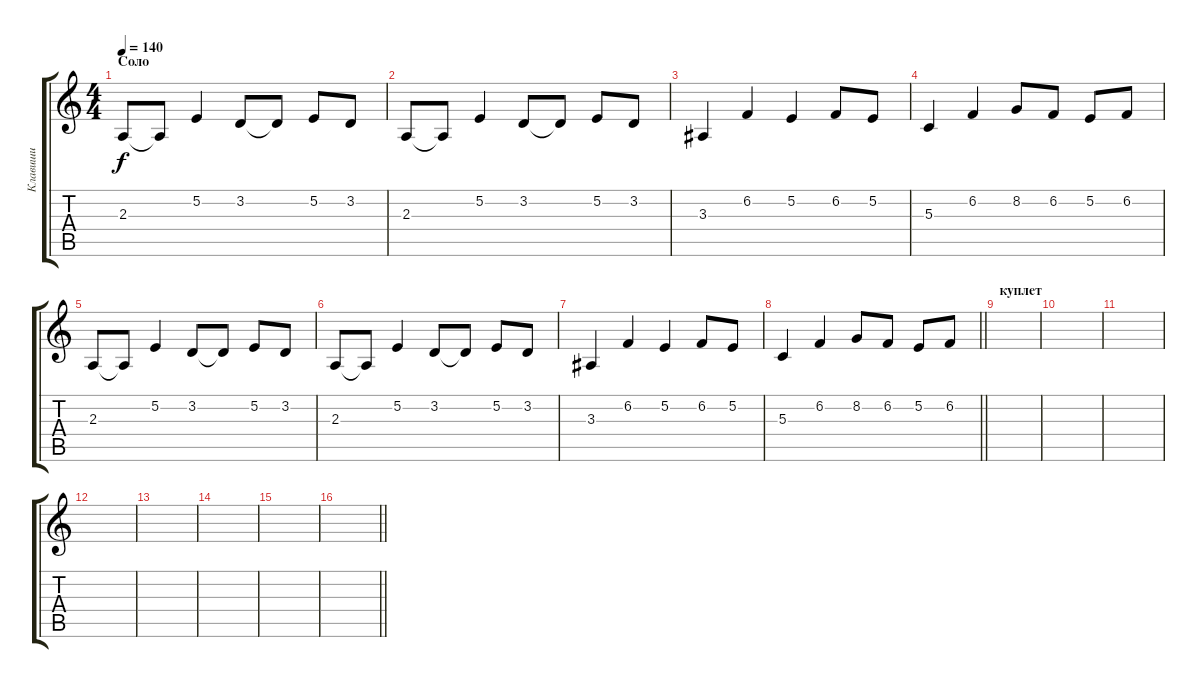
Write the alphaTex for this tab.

\track ("Клавиши" "Клавиши") {instrument pad1newage}
\staff {score tabs}
\tuning (E4 B3 G3 D3 A2 E2) {hide}
\ts (4 4)
\section ("" "Соло")
\tempo 140
\clef g2
\ks c
2.3.8{dy f} 2.3{t}.8 5.2.4 3.2.8 3.2{t}.8 5.2.8 3.2.8 |
2.3.8 2.3{t}.8 5.2.4 3.2.8 3.2{t}.8 5.2.8 3.2.8 |
3.3.4 6.2.4 5.2.4 6.2.8 5.2.8 |
5.3.4 6.2.4 8.2.8 6.2.8 5.2.8 6.2.8 |
2.3.8 2.3{t}.8 5.2.4 3.2.8 3.2{t}.8 5.2.8 3.2.8 |
2.3.8 2.3{t}.8 5.2.4 3.2.8 3.2{t}.8 5.2.8 3.2.8 |
3.3.4 6.2.4 5.2.4 6.2.8 5.2.8 |
\barLineRight lightlight
5.3.4 6.2.4 8.2.8 6.2.8 5.2.8 6.2.8 |
\section ("" "куплет")
|
|
|
|
|
|
|
\barLineRight lightlight
